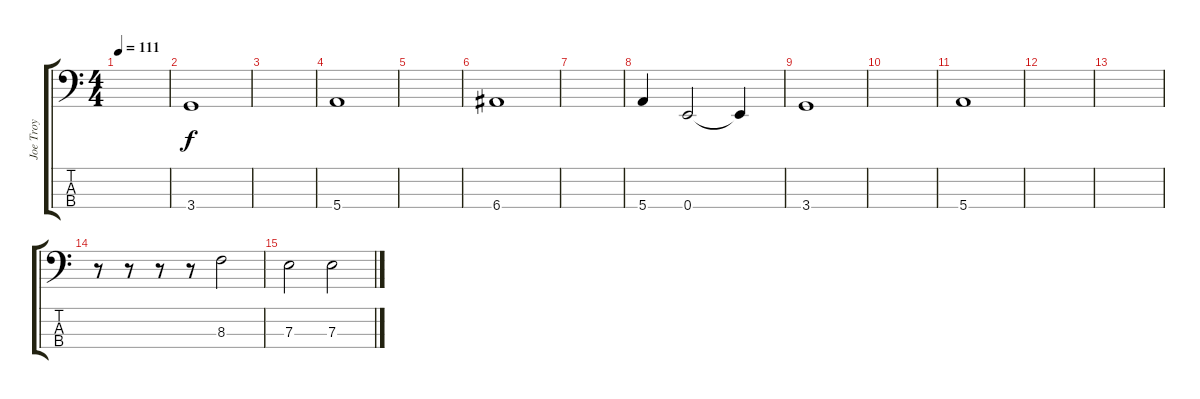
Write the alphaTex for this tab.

\track ("Joe Troy" "Joe Troy") {instrument electricbassfinger}
\staff {score tabs}
\tuning (G2 D2 A1 E1) {hide}
\ts (4 4)
\tempo 111
\clef f4
\ks c
|
3.4.1 |
|
5.4.1 |
|
6.4.1 |
|
5.4.4 0.4.2 0.4{t}.4 |
3.4.1 |
|
5.4.1 |
|
|
r.8 r.8 r.8 r.8 8.3.2 |
7.3.2 7.3.2
